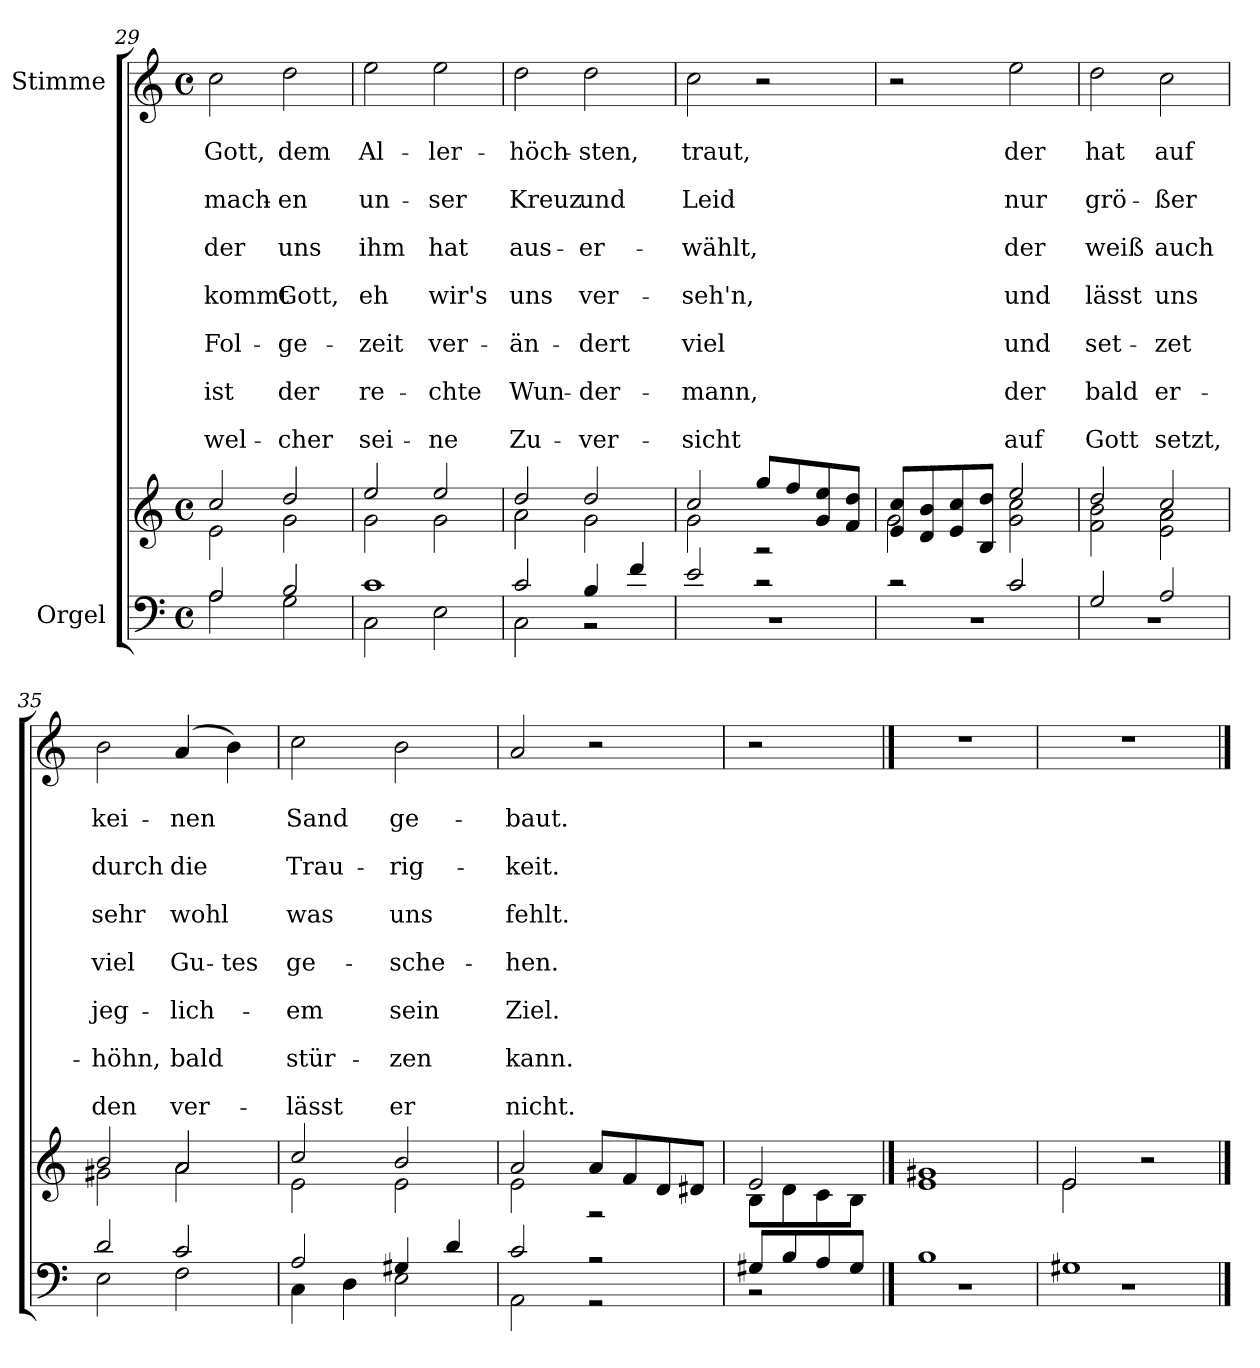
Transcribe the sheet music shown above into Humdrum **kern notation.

**kern	**kern	**kern	**text	**text	**text	**text	**text	**text	**text	**text	**text	**text	**text	**text	**text	**text
*part2	*part2	*part1	*part1	*part1	*part1	*part1	*part1	*part1	*part1	*part1	*part1	*part1	*part1	*part1	*part1	*part1
*staff3	*staff2	*staff1	*staff1	*staff1	*staff1	*staff1	*staff1	*staff1	*staff1	*staff1	*staff1	*staff1	*staff1	*staff1	*staff1	*staff1
*I"Orgel	*	*I"Stimme	*	*	*	*	*	*	*	*	*	*	*	*	*	*
*clefF4	*clefG2	*clefG2	*	*	*	*	*	*	*	*	*	*	*	*	*	*
*k[]	*k[]	*k[]	*	*	*	*	*	*	*	*	*	*	*	*	*	*
*M4/4	*M4/4	*M4/4	*	*	*	*	*	*	*	*	*	*	*	*	*	*
*met(c)	*met(c)	*met(c)	*	*	*	*	*	*	*	*	*	*	*	*	*	*
=29	=29	=29	=29	=29	=29	=29	=29	=29	=29	=29	=29	=29	=29	=29	=29	=29
*^	*^	*	*	*	*	*	*	*	*	*	*	*	*	*	*	*
2A/	2A\	2cc/	2e\	2cc\	.	Gott,	.	mach-	.	der	.	kommt	.	Fol-	.	ist	.	wel-
2B/	2G\	2dd/	2g\	2dd\	.	dem	.	-en	.	uns	.	Gott,	.	-ge-	.	der	.	-cher
=30	=30	=30	=30	=30	=30	=30	=30	=30	=30	=30	=30	=30	=30	=30	=30	=30	=30	=30
1c	2C\	2ee/	2g\	2ee\	.	Al-	.	un-	.	ihm	.	eh	.	-zeit	.	re-	.	sei-
.	2E\	2ee/	2g\	2ee\	.	-ler-	.	-ser	.	hat	.	wir's	.	ver-	.	-chte	.	-ne
=31	=31	=31	=31	=31	=31	=31	=31	=31	=31	=31	=31	=31	=31	=31	=31	=31	=31	=31
2c/	2C\	2dd/	2a\	2dd\	.	-höch-	.	Kreuz	.	aus-	.	uns	.	-än-	.	Wun-	.	Zu-
4B/	2r	2dd/	2g\	2dd\	.	-sten,	.	und	.	-er-	.	ver-	.	-dert	.	-der-	.	-ver-
4f/	.	.	.	.	.	.	.	.	.	.	.	.	.	.	.	.	.	.
=32	=32	=32	=32	=32	=32	=32	=32	=32	=32	=32	=32	=32	=32	=32	=32	=32	=32	=32
2e/	1r	2cc/	2g\	2cc\	.	traut,	.	Leid	.	-wählt,	.	-seh'n,	.	viel	.	-mann,	.	-sicht
2r	.	8gg/L	2r	2r	.	.	.	.	.	.	.	.	.	.	.	.	.	.
.	.	8ff/	.	.	.	.	.	.	.	.	.	.	.	.	.	.	.	.
.	.	8g/ 8ee/	.	.	.	.	.	.	.	.	.	.	.	.	.	.	.	.
.	.	8f/ 8dd/J	.	.	.	.	.	.	.	.	.	.	.	.	.	.	.	.
=33	=33	=33	=33	=33	=33	=33	=33	=33	=33	=33	=33	=33	=33	=33	=33	=33	=33	=33
2r	1r	8e/ 8cc/L	2g\	2r	.	.	.	.	.	.	.	.	.	.	.	.	.	.
.	.	8d/ 8b/	.	.	.	.	.	.	.	.	.	.	.	.	.	.	.	.
.	.	8e/ 8cc/	.	.	.	.	.	.	.	.	.	.	.	.	.	.	.	.
.	.	8B/ 8dd/J	.	.	.	.	.	.	.	.	.	.	.	.	.	.	.	.
2c/	.	2ee/	2g\ 2cc\	2ee\	.	der	.	nur	.	der	.	und	.	und	.	der	.	auf
=34	=34	=34	=34	=34	=34	=34	=34	=34	=34	=34	=34	=34	=34	=34	=34	=34	=34	=34
2G/	1r	2dd/	2f\ 2b\	2dd\	.	hat	.	grö-	.	weiß	.	lässt	.	set-	.	bald	.	Gott
2A/	.	2cc/	2e\ 2a\	2cc\	.	auf	.	-ßer	.	auch	.	uns	.	-zet	.	er-	.	setzt,
=35	=35	=35	=35	=35	=35	=35	=35	=35	=35	=35	=35	=35	=35	=35	=35	=35	=35	=35
2d/	2E\	2b/	2g#X\	2b\	.	kei-	.	durch	.	sehr	.	viel	.	jeg-	.	-höhn,	.	den
2c/	2F\	2a/	2a\	(>4a/	.	-nen	.	die	.	wohl	.	Gu-	.	-lich-	.	bald	.	ver-
.	.	.	.	4b\)	.	.	.	.	.	.	.	-tes	.	.	.	.	.	.
=36	=36	=36	=36	=36	=36	=36	=36	=36	=36	=36	=36	=36	=36	=36	=36	=36	=36	=36
2A/	4C\	2cc/	2e\	2cc\	.	Sand	.	Trau-	.	was	.	ge-	.	-em	.	stür-	.	-lässt
.	4D\	.	.	.	.	.	.	.	.	.	.	.	.	.	.	.	.	.
4G#X/	2E\	2b/	2e\	2b\	.	ge-	.	-rig-	.	uns	.	-sche-	.	sein	.	-zen	.	er
4d/	.	.	.	.	.	.	.	.	.	.	.	.	.	.	.	.	.	.
=37	=37	=37	=37	=37	=37	=37	=37	=37	=37	=37	=37	=37	=37	=37	=37	=37	=37	=37
2c/	2AA\	2a/	2e\	2a/	.	-baut.	.	-keit.	.	fehlt.	.	-hen.	.	Ziel.	.	kann.	.	nicht.
2r	2r	8a/L	2r	2r	.	.	.	.	.	.	.	.	.	.	.	.	.	.
.	.	8f/	.	.	.	.	.	.	.	.	.	.	.	.	.	.	.	.
.	.	8d/	.	.	.	.	.	.	.	.	.	.	.	.	.	.	.	.
.	.	8d#X/J	.	.	.	.	.	.	.	.	.	.	.	.	.	.	.	.
=38	=38	=38	=38	=38	=38	=38	=38	=38	=38	=38	=38	=38	=38	=38	=38	=38	=38	=38
8G#X/L	2r	2e/	8B\L	2r	.	.	.	.	.	.	.	.	.	.	.	.	.	.
8B/	.	.	8d\	.	.	.	.	.	.	.	.	.	.	.	.	.	.	.
8A/	.	.	8c\	.	.	.	.	.	.	.	.	.	.	.	.	.	.	.
8G#/J	.	.	8B\J	.	.	.	.	.	.	.	.	.	.	.	.	.	.	.
==39	==39	==39	==39	==39	==39	==39	==39	==39	==39	==39	==39	==39	==39	==39	==39	==39	==39	==39
1B	1r	1g#X	1e	1r	.	.	.	.	.	.	.	.	.	.	.	.	.	.
=40	=40	=40	=40	=40	=40	=40	=40	=40	=40	=40	=40	=40	=40	=40	=40	=40	=40	=40
1G#X	1r	2e/	2e\	1r	.	.	.	.	.	.	.	.	.	.	.	.	.	.
.	.	2r	2ryy	.	.	.	.	.	.	.	.	.	.	.	.	.	.	.
*v	*v	*	*	*	*	*	*	*	*	*	*	*	*	*	*	*	*	*
*	*v	*v	*	*	*	*	*	*	*	*	*	*	*	*	*	*	*
==	==	==	==	==	==	==	==	==	==	==	==	==	==	==	==	==
*-	*-	*-	*-	*-	*-	*-	*-	*-	*-	*-	*-	*-	*-	*-	*-	*-
